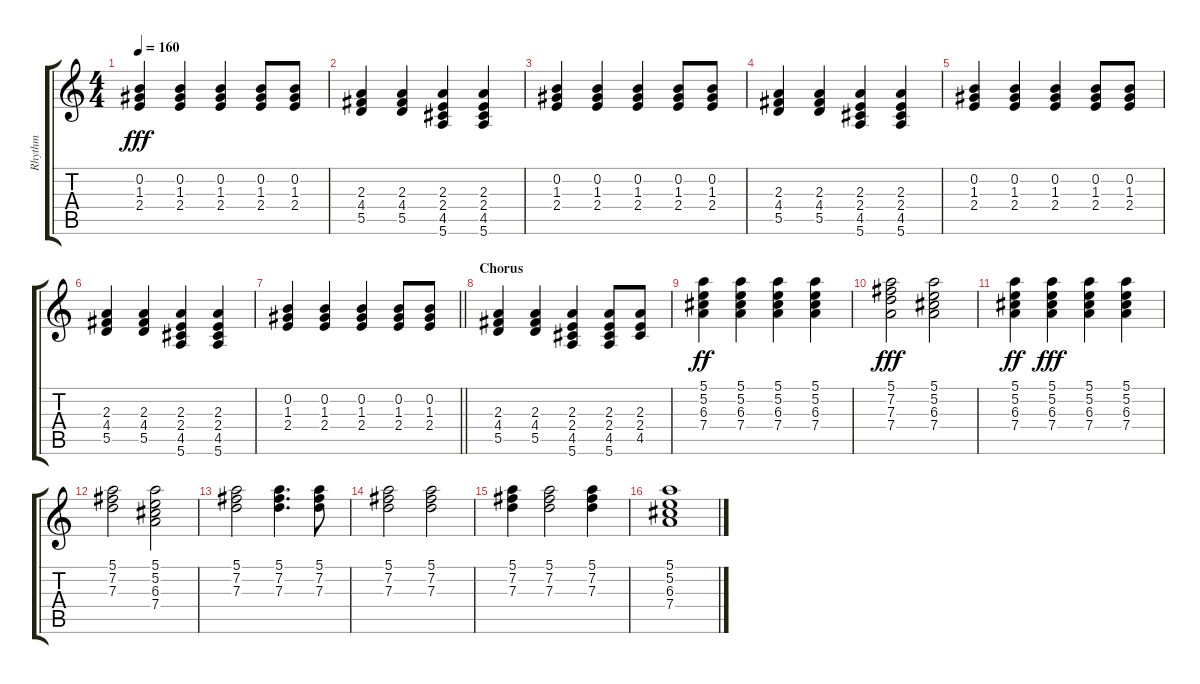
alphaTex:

\track ("Rhythm" "Rhythm") {instrument acousticguitarsteel}
\staff {score tabs}
\tuning (E4 B3 G3 D3 A2 E2) {hide}
\ts (4 4)
\tempo 160
\clef g2
\ks c
(0.2 1.3 2.4).4{dy fff} (0.2 1.3 2.4).4 (0.2 1.3 2.4).4 (0.2 1.3 2.4).8 (0.2 1.3 2.4).8 |
(2.3 4.4 5.5).4 (2.3 4.4 5.5).4 (2.3 2.4 4.5 5.6).4 (2.3 2.4 4.5 5.6).4 |
(0.2 1.3 2.4).4 (0.2 1.3 2.4).4 (0.2 1.3 2.4).4 (0.2 1.3 2.4).8 (0.2 1.3 2.4).8 |
(2.3 4.4 5.5).4 (2.3 4.4 5.5).4 (2.3 2.4 4.5 5.6).4 (2.3 2.4 4.5 5.6).4 |
(0.2 1.3 2.4).4 (0.2 1.3 2.4).4 (0.2 1.3 2.4).4 (0.2 1.3 2.4).8 (0.2 1.3 2.4).8 |
(2.3 4.4 5.5).4 (2.3 4.4 5.5).4 (2.3 2.4 4.5 5.6).4 (2.3 2.4 4.5 5.6).4 |
\barLineRight lightlight
(0.2 1.3 2.4).4 (0.2 1.3 2.4).4 (0.2 1.3 2.4).4 (0.2 1.3 2.4).8 (0.2 1.3 2.4).8 |
\section ("" "Chorus")
(2.3 4.4 5.5).4 (2.3 4.4 5.5).4 (2.3 2.4 4.5 5.6).4 (2.3 2.4 4.5 5.6).8 (2.3 2.4 4.5).8 |
(5.1 5.2 6.3 7.4).4{dy ff} (5.1 5.2 6.3 7.4).4 (5.1 5.2 6.3 7.4).4 (5.1 5.2 6.3 7.4).4 |
(5.1 7.2 7.3 7.4).2{dy fff} (5.1 5.2 6.3 7.4).2 |
(5.1 5.2 6.3 7.4).4{dy ff} (5.1 5.2 6.3 7.4).4{dy fff} (5.1 5.2 6.3 7.4).4 (5.1 5.2 6.3 7.4).4 |
(5.1 7.2 7.3).2 (5.1 5.2 6.3 7.4).2 |
(5.1 7.2 7.3).2 (5.1 7.2 7.3).4{d} (5.1 7.2 7.3).8 |
(5.1 7.2 7.3).2 (5.1 7.2 7.3).2 |
(5.1 7.2 7.3).4 (5.1 7.2 7.3).2 (5.1 7.2 7.3).4 |
(5.1 5.2 6.3 7.4).1
